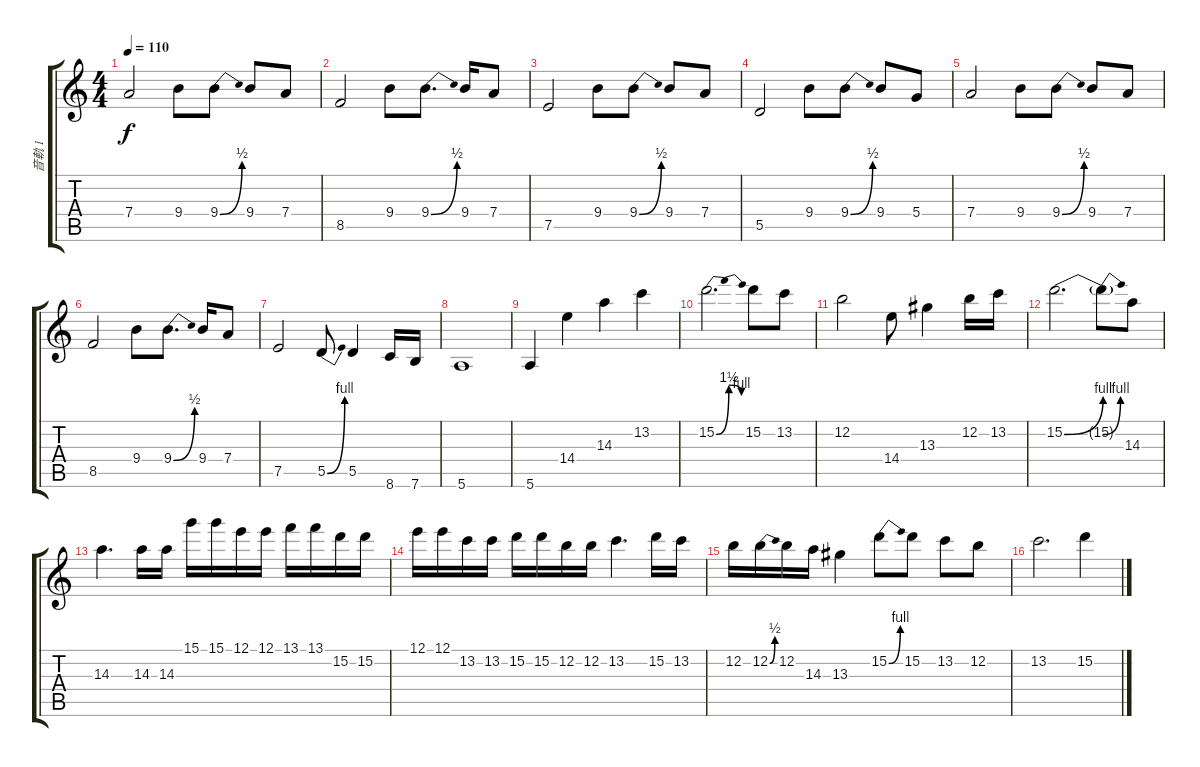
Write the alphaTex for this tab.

\track ("音軌 1" "音軌 1") {instrument distortionguitar}
\staff {score tabs}
\tuning (E4 B3 G3 D3 A2 E2) {hide}
\ts (4 4)
\tempo 110
\clef g2
\ks c
7.4.2{dy f} 9.4.8 9.4{be (bend 0 0 60 2)}.8 9.4.8 7.4.8 |
8.5.2 9.4.8 9.4{be (bend 0 0 60 2)}.8{d} 9.4.16 7.4.8 |
7.5.2 9.4.8 9.4{be (bend 0 0 60 2)}.8 9.4.8 7.4.8 |
5.5.2 9.4.8 9.4{be (bend 0 0 60 2)}.8 9.4.8 5.4.8 |
7.4.2 9.4.8 9.4{be (bend 0 0 60 2)}.8 9.4.8 7.4.8 |
8.5.2 9.4.8 9.4{be (bend 0 0 60 2)}.8{d} 9.4.16 7.4.8 |
7.5.2 5.5{be (bend 0 0 60 4)}.8 5.5.4 8.6.16 7.6.16 |
5.6.1 |
5.6.4 14.4.4 14.3.4 13.2.4 |
15.2{be (bendrelease 0 0 15 6 50 6 60 4)}.2{d} 15.2.8 13.2.8 |
12.2.2 14.4.8 13.3.4 12.2.16 13.2.16 |
15.2{be (bend 0 0 60 4)}.2{d} 15.2{be (bend 0 0 60 4) t}.8 14.3.8 |
14.3.4{d} 14.3.16 14.3.16 15.1.16 15.1.16 12.1.16 12.1.16 13.1.16 13.1.16 15.2.16 15.2.16 |
12.1.16 12.1.16 13.2.16 13.2.16 15.2.16 15.2.16 12.2.16 12.2.16 13.2.4{d} 15.2.16 13.2.16 |
12.2.16 12.2{be (bend 0 0 60 2)}.16 12.2.16 14.3.16 13.3.4 15.2{be (bend 0 0 60 4)}.8 15.2.8 13.2.8 12.2.8 |
13.2.2{d} 15.2.4
